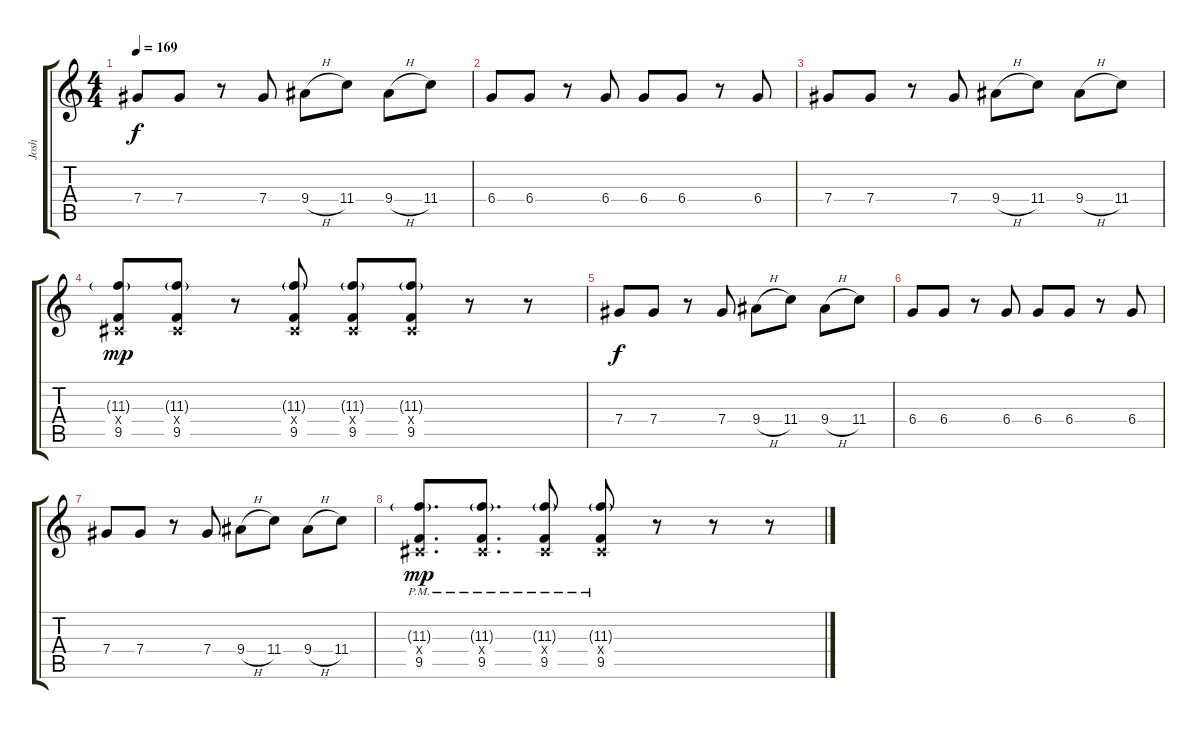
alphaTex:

\track ("Josh" "Josh") {instrument acousticguitarsteel}
\staff {score tabs}
\tuning (Eb4 Bb3 Gb3 Db3 Ab2 Db2) {hide}
\ts (4 4)
\tempo 169
\clef g2
\ks c
7.4.8{dy f} 7.4.8 r.8 7.4.8 9.4{h}.8 11.4.8 9.4{h}.8 11.4.8 |
6.4.8 6.4.8 r.8 6.4.8 6.4.8 6.4.8 r.8 6.4.8 |
7.4.8 7.4.8 r.8 7.4.8 9.4{h}.8 11.4.8 9.4{h}.8 11.4.8 |
(11.3{g} 0.4{x} 9.5).8{dy mp} (11.3{g} 0.4{x} 9.5).8 r.8 (11.3{g} 0.4{x} 9.5).8 (11.3{g} 0.4{x} 9.5).8 (11.3{g} 0.4{x} 9.5).8 r.8 r.8 |
7.4.8{dy f} 7.4.8 r.8 7.4.8 9.4{h}.8 11.4.8 9.4{h}.8 11.4.8 |
6.4.8 6.4.8 r.8 6.4.8 6.4.8 6.4.8 r.8 6.4.8 |
7.4.8 7.4.8 r.8 7.4.8 9.4{h}.8 11.4.8 9.4{h}.8 11.4.8 |
(11.3{g pm} 0.4{x} 9.5{pm}).8{d dy mp} (11.3{g pm} 0.4{x} 9.5{pm}).8{d} (11.3{g pm} 0.4{x} 9.5{pm}).8 (11.3{g pm} 0.4{x} 9.5{pm}).8 r.8 r.8 r.8
